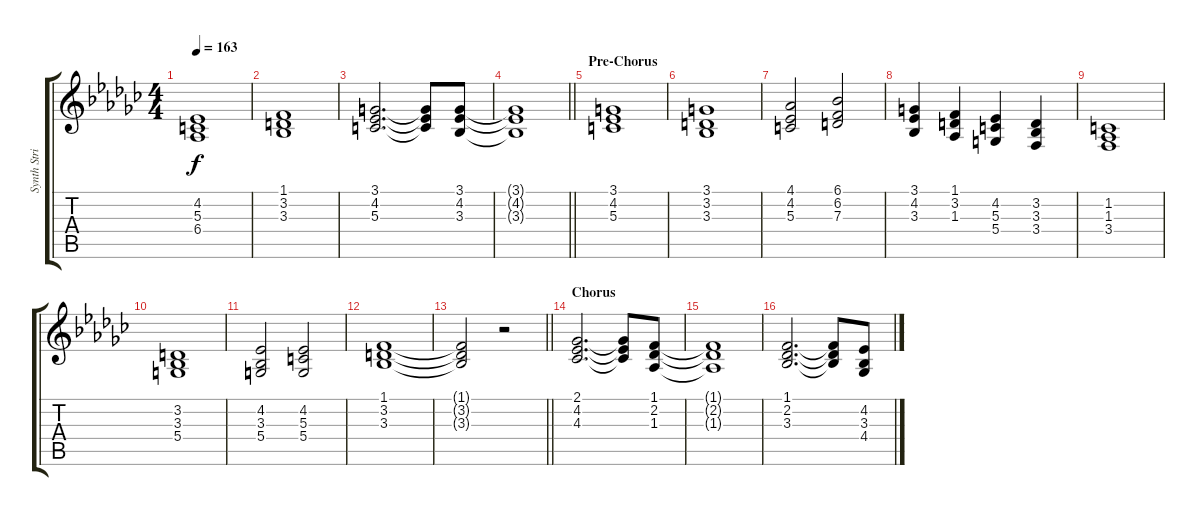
\track ("Synth Strings 1" "Synth Stri") {instrument stringensemble1}
\staff {score tabs}
\tuning (E4 B3 G3 D3 A2 E2) {hide}
\ts (4 4)
\tempo 163
\clef g2
\ks gb
(4.2 5.3 6.4).1{dy f} |
(1.1 3.2 3.3).1 |
(3.1 4.2 5.3).2{d} (3.1{t} 4.2{t} 5.3{t}).8 (3.1 4.2 3.3).8 |
\barLineRight lightlight
(3.1{t} 4.2{t} 3.3{t}).1 |
\section ("" "Pre-Chorus")
(3.1 4.2 5.3).1 |
(3.1 3.2 3.3).1 |
(4.1 4.2 5.3).2 (6.1 6.2 7.3).2 |
(3.1 4.2 3.3).4 (1.1 3.2 1.3).4 (4.2 5.3 5.4).4 (3.2 3.3 3.4).4 |
(1.2 1.3 3.4).1 |
(3.2 3.3 5.4).1 |
(4.2 3.3 5.4).2 (4.2 5.3 5.4).2 |
(1.1 3.2 3.3).1 |
\barLineRight lightlight
(1.1{t} 3.2{t} 3.3{t}).2 r.2 |
\section ("" "Chorus")
(2.1 4.2 4.3).2{d} (2.1{t} 4.2{t} 4.3{t}).8 (1.1 2.2 1.3).8 |
(1.1{t} 2.2{t} 1.3{t}).1 |
(1.1 2.2 3.3).2{d} (1.1{t} 2.2{t} 3.3{t}).8 (4.2 3.3 4.4).8
